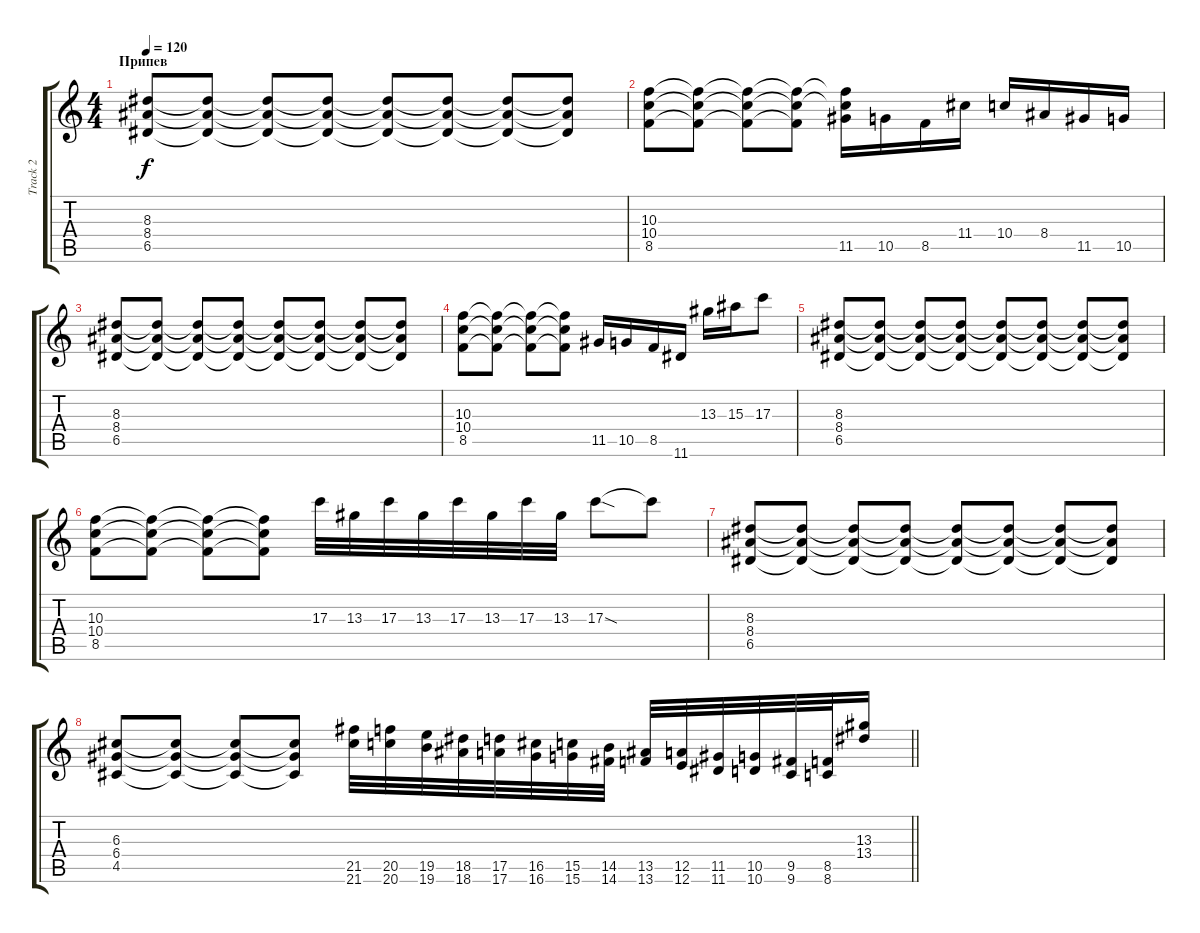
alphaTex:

\track ("Track 2" "Track 2") {instrument distortionguitar}
\staff {score tabs}
\tuning (E4 B3 G3 D3 A2 E2) {hide}
\ts (4 4)
\section ("" "Припев")
\tempo 120
\clef g2
\ks c
(8.3{t} 8.4{t} 6.5{t}).8{dy f} (8.3{t} 8.4{t} 6.5{t}).8 (8.3{t} 8.4{t} 6.5{t}).8 (8.3{t} 8.4{t} 6.5{t}).8 (8.3{t} 8.4{t} 6.5{t}).8 (8.3{t} 8.4{t} 6.5{t}).8 (8.3{t} 8.4{t} 6.5{t}).8 (8.3{t} 8.4{t} 6.5{t}).8 |
(10.3 10.4 8.5).8 (10.3{t} 10.4{t} 8.5{t}).8 (10.3{t} 10.4{t} 8.5{t}).8 (10.3{t} 10.4{t} 8.5{t}).8 (10.3{t} 10.4{t} 11.5).16 10.5.16 8.5.16 11.4.16 10.4.16 8.4.16 11.5.16 10.5.16 |
(8.3 8.4 6.5).8 (8.3{t} 8.4{t} 6.5{t}).8 (8.3{t} 8.4{t} 6.5{t}).8 (8.3{t} 8.4{t} 6.5{t}).8 (8.3{t} 8.4{t} 6.5{t}).8 (8.3{t} 8.4{t} 6.5{t}).8 (8.3{t} 8.4{t} 6.5{t}).8 (8.3{t} 8.4{t} 6.5{t}).8 |
(10.3 10.4 8.5).8 (10.3{t} 10.4{t} 8.5{t}).8 (10.3{t} 10.4{t} 8.5{t}).8 (10.3{t} 10.4{t} 8.5{t}).8 11.5.16 10.5.16 8.5.16 11.6.16 13.3.16 15.3.16 17.3.8 |
(8.3 8.4 6.5).8 (8.3{t} 8.4{t} 6.5{t}).8 (8.3{t} 8.4{t} 6.5{t}).8 (8.3{t} 8.4{t} 6.5{t}).8 (8.3{t} 8.4{t} 6.5{t}).8 (8.3{t} 8.4{t} 6.5{t}).8 (8.3{t} 8.4{t} 6.5{t}).8 (8.3{t} 8.4{t} 6.5{t}).8 |
(10.3 10.4 8.5).8 (10.3{t} 10.4{t} 8.5{t}).8 (10.3{t} 10.4{t} 8.5{t}).8 (10.3{t} 10.4{t} 8.5{t}).8 17.3.32 13.3.32 17.3.32 13.3.32 17.3.32 13.3.32 17.3.32 13.3.32 17.3{sod}.8 17.3{t}.8 |
(8.3 8.4 6.5).8 (8.3{t} 8.4{t} 6.5{t}).8 (8.3{t} 8.4{t} 6.5{t}).8 (8.3{t} 8.4{t} 6.5{t}).8 (8.3{t} 8.4{t} 6.5{t}).8 (8.3{t} 8.4{t} 6.5{t}).8 (8.3{t} 8.4{t} 6.5{t}).8 (8.3{t} 8.4{t} 6.5{t}).8 |
\barLineRight lightlight
(6.3 6.4 4.5).8 (6.3{t} 6.4{t} 4.5{t}).8 (6.3{t} 6.4{t} 4.5{t}).8 (6.3{t} 6.4{t} 4.5{t}).8 (21.5 21.6).32 (20.5 20.6).32 (19.5 19.6).32 (18.5 18.6).32 (17.5 17.6).32 (16.5 16.6).32 (15.5 15.6).32 (14.5 14.6).32 (13.5 13.6).32 (12.5 12.6).32 (11.5 11.6).32 (10.5 10.6).32 (9.5 9.6).32 (8.5 8.6).32 (13.3 13.4).16
